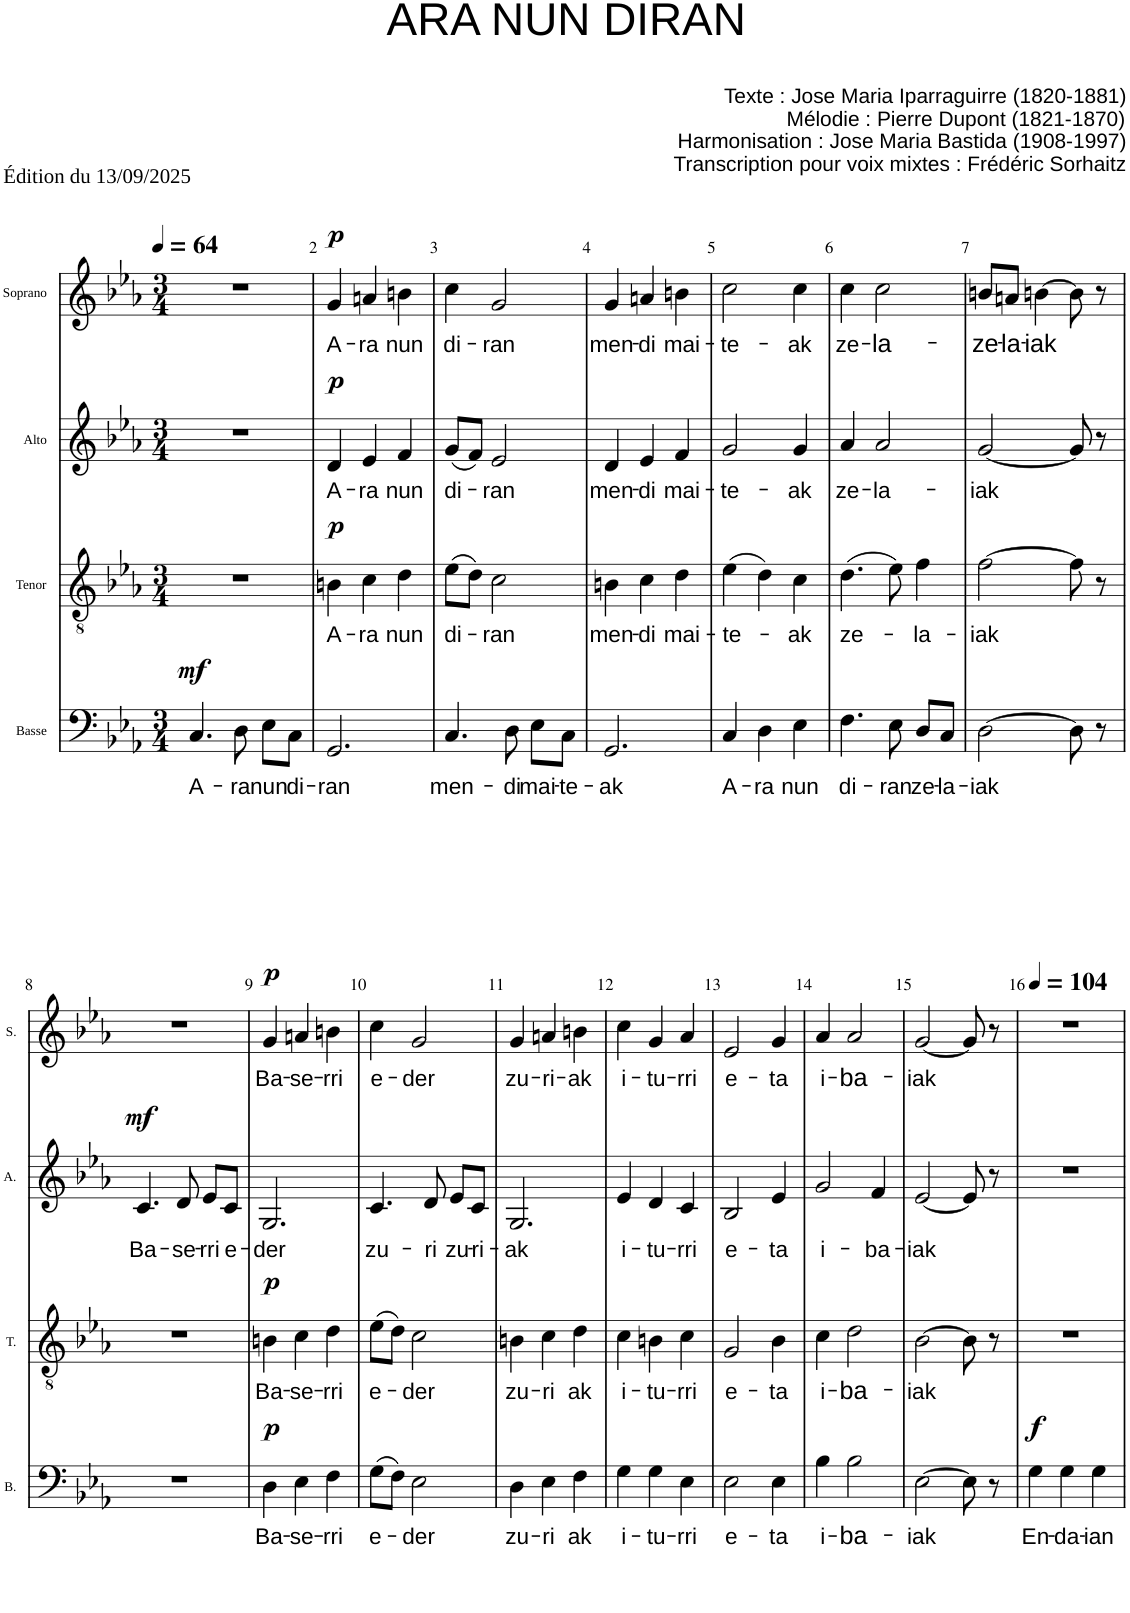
**kern	**text	**dynam	**kern	**text	**dynam	**kern	**text	**dynam	**kern	**text	**dynam
*part4	*part4	*part4	*part3	*part3	*part3	*part2	*part2	*part2	*part1	*part1	*part1
*staff4	*staff4	*staff4	*staff3	*staff3	*staff3	*staff2	*staff2	*staff2	*staff1	*staff1	*staff1
*I"Basse	*	*	*I"Tenor	*	*	*I"Alto	*	*	*I"Soprano	*	*
*I'B.	*	*	*I'T.	*	*	*I'A.	*	*	*I'S.	*	*
*clefF4	*	*	*clefGv2	*	*	*clefG2	*	*	*clefG2	*	*
*k[b-e-a-]	*	*	*k[b-e-a-]	*	*	*k[b-e-a-]	*	*	*k[b-e-a-]	*	*
*M3/4	*	*	*M3/4	*	*	*M3/4	*	*	*M3/4	*	*
*MM64	*	*	*MM64	*	*	*MM64	*	*	*MM64	*	*
=1	=1	=1	=1	=1	=1	=1	=1	=1	=1	=1	=1
!	!LO:LY:b	!LO:DY:a	!	!	!	!	!	!	!	!	!
4.C/	A-	mf	2.r	.	.	2.r	.	.	2.r	.	.
!	!LO:LY:b	!	!	!	!	!	!	!	!	!	!
8D\	-ra	.	.	.	.	.	.	.	.	.	.
!	!LO:LY:b	!	!	!	!	!	!	!	!	!	!
8E-\L	nun	.	.	.	.	.	.	.	.	.	.
!	!LO:LY:b	!	!	!	!	!	!	!	!	!	!
8C\J	di-	.	.	.	.	.	.	.	.	.	.
=2	=2	=2	=2	=2	=2	=2	=2	=2	=2	=2	=2
!	!LO:LY:b	!	!	!LO:LY:b	!LO:DY:a	!	!LO:LY:b	!LO:DY:a	!	!LO:LY:b	!LO:DY:a
2.GG/	-ran	.	4Bn\	A-	p	4d/	A-	p	4g/	A-	p
!	!	!	!	!LO:LY:b	!	!	!LO:LY:b	!	!	!LO:LY:b	!
.	.	.	4c\	-ra	.	4e-/	-ra	.	4an/	-ra	.
!	!	!	!	!LO:LY:b	!	!	!LO:LY:b	!	!	!LO:LY:b	!
.	.	.	4d\	nun	.	4f/	nun	.	4bn\	nun	.
=3	=3	=3	=3	=3	=3	=3	=3	=3	=3	=3	=3
!	!LO:LY:b	!	!	!LO:LY:b	!	!	!LO:LY:b	!	!	!LO:LY:b	!
4.C/	men-	.	(8e-\L	di-	.	(8g/L	di-	.	4cc\	di-	.
.	.	.	8d\J)	.	.	8f/J)	.	.	.	.	.
!	!	!	!	!LO:LY:b	!	!	!LO:LY:b	!	!	!LO:LY:b	!
.	.	.	2c\	-ran	.	2e-/	-ran	.	2g/	-ran	.
!	!LO:LY:b	!	!	!	!	!	!	!	!	!	!
8D\	-di	.	.	.	.	.	.	.	.	.	.
!	!LO:LY:b	!	!	!	!	!	!	!	!	!	!
8E-\L	mai-	.	.	.	.	.	.	.	.	.	.
!	!LO:LY:b	!	!	!	!	!	!	!	!	!	!
8C\J	-te-	.	.	.	.	.	.	.	.	.	.
=4	=4	=4	=4	=4	=4	=4	=4	=4	=4	=4	=4
!	!LO:LY:b	!	!	!LO:LY:b	!	!	!LO:LY:b	!	!	!LO:LY:b	!
2.GG/	-ak	.	4Bn\	men-	.	4d/	men-	.	4g/	men-	.
!	!	!	!	!LO:LY:b	!	!	!LO:LY:b	!	!	!LO:LY:b	!
.	.	.	4c\	-di	.	4e-/	-di	.	4an/	-di	.
!	!	!	!	!LO:LY:b	!	!	!LO:LY:b	!	!	!LO:LY:b	!
.	.	.	4d\	mai-	.	4f/	mai-	.	4bn\	mai-	.
=5	=5	=5	=5	=5	=5	=5	=5	=5	=5	=5	=5
!	!LO:LY:b	!	!	!LO:LY:b	!	!	!LO:LY:b	!	!	!LO:LY:b	!
4C/	A-	.	(4e-\	-te-	.	2g/	-te-	.	2cc\	-te-	.
!	!LO:LY:b	!	!	!	!	!	!	!	!	!	!
4D\	-ra	.	4d\)	.	.	.	.	.	.	.	.
!	!LO:LY:b	!	!	!LO:LY:b	!	!	!LO:LY:b	!	!	!LO:LY:b	!
4E-\	nun	.	4c\	-ak	.	4g/	-ak	.	4cc\	-ak	.
=6	=6	=6	=6	=6	=6	=6	=6	=6	=6	=6	=6
!	!LO:LY:b	!	!	!LO:LY:b	!	!	!LO:LY:b	!	!	!LO:LY:b	!
4.F\	di-	.	(4.d\	ze-	.	4a-/	ze-	.	4cc\	ze-	.
!	!	!	!	!	!	!	!LO:LY:b	!	!	!LO:LY:b	!
.	.	.	.	.	.	2a-/	-la-	.	2cc\	-la-	.
!	!LO:LY:b	!	!	!	!	!	!	!	!	!	!
8E-\	-ran	.	8e-\)	.	.	.	.	.	.	.	.
!	!LO:LY:b	!	!	!LO:LY:b	!	!	!	!	!	!	!
8D/L	ze-	.	4f\	-la-	.	.	.	.	.	.	.
!	!LO:LY:b	!	!	!	!	!	!	!	!	!	!
8C/J	-la-	.	.	.	.	.	.	.	.	.	.
=7	=7	=7	=7	=7	=7	=7	=7	=7	=7	=7	=7
!	!LO:LY:b	!	!	!LO:LY:b	!	!	!LO:LY:b	!	!	!LO:LY:b	!
[2D\	-iak	.	[2f\	-iak	.	[2g/	-iak	.	8bn/L	-ze-	.
!	!	!	!	!	!	!	!	!	!	!LO:LY:b	!
.	.	.	.	.	.	.	.	.	8an/J	-la-	.
!	!	!	!	!	!	!	!	!	!	!LO:LY:b	!
.	.	.	.	.	.	.	.	.	[4bn\	-iak	.
8D\]	.	.	8f\]	.	.	8g/]	.	.	8b\]	.	.
8r	.	.	8r	.	.	8r	.	.	8r	.	.
!!LO:LB:g=z
=8	=8	=8	=8	=8	=8	=8	=8	=8	=8	=8	=8
!	!	!	!	!	!	!	!LO:LY:b	!LO:DY:a	!	!	!
2.r	.	.	2.r	.	.	4.c/	Ba-	mf	2.r	.	.
!	!	!	!	!	!	!	!LO:LY:b	!	!	!	!
.	.	.	.	.	.	8d/	-se-	.	.	.	.
!	!	!	!	!	!	!	!LO:LY:b	!	!	!	!
.	.	.	.	.	.	8e-/L	-rri	.	.	.	.
!	!	!	!	!	!	!	!LO:LY:b	!	!	!	!
.	.	.	.	.	.	8c/J	e-	.	.	.	.
=9	=9	=9	=9	=9	=9	=9	=9	=9	=9	=9	=9
!	!LO:LY:b	!LO:DY:a	!	!LO:LY:b	!LO:DY:a	!	!LO:LY:b	!	!	!LO:LY:b	!LO:DY:a
4D\	Ba-	p	4Bn\	Ba-	p	2.G/	-der	.	4g/	Ba-	p
!	!LO:LY:b	!	!	!LO:LY:b	!	!	!	!	!	!LO:LY:b	!
4E-\	-se-	.	4c\	-se-	.	.	.	.	4an/	-se-	.
!	!LO:LY:b	!	!	!LO:LY:b	!	!	!	!	!	!LO:LY:b	!
4F\	-rri	.	4d\	-rri	.	.	.	.	4bn\	-rri	.
=10	=10	=10	=10	=10	=10	=10	=10	=10	=10	=10	=10
!	!LO:LY:b	!	!	!LO:LY:b	!	!	!LO:LY:b	!	!	!LO:LY:b	!
(8G\L	e-	.	(8e-\L	e-	.	4.c/	zu-	.	4cc\	e-	.
8F\J)	.	.	8d\J)	.	.	.	.	.	.	.	.
!	!LO:LY:b	!	!	!LO:LY:b	!	!	!	!	!	!LO:LY:b	!
2E-\	-der	.	2c\	-der	.	.	.	.	2g/	-der	.
!	!	!	!	!	!	!	!LO:LY:b	!	!	!	!
.	.	.	.	.	.	8d/	-ri	.	.	.	.
!	!	!	!	!	!	!	!LO:LY:b	!	!	!	!
.	.	.	.	.	.	8e-/L	zu-	.	.	.	.
!	!	!	!	!	!	!	!LO:LY:b	!	!	!	!
.	.	.	.	.	.	8c/J	-ri-	.	.	.	.
=11	=11	=11	=11	=11	=11	=11	=11	=11	=11	=11	=11
!	!LO:LY:b	!	!	!LO:LY:b	!	!	!LO:LY:b	!	!	!LO:LY:b	!
4D\	zu-	.	4Bn\	zu-	.	2.G/	-ak	.	4g/	zu-	.
!	!LO:LY:b	!	!	!LO:LY:b	!	!	!	!	!	!LO:LY:b	!
4E-\	-ri	.	4c\	-ri	.	.	.	.	4an/	-ri-	.
!	!LO:LY:b	!	!	!LO:LY:b	!	!	!	!	!	!LO:LY:b	!
4F\	-ak	.	4d\	-ak	.	.	.	.	4bn\	-ak	.
=12	=12	=12	=12	=12	=12	=12	=12	=12	=12	=12	=12
!	!LO:LY:b	!	!	!LO:LY:b	!	!	!LO:LY:b	!	!	!LO:LY:b	!
4G\	-i-	.	4c\	i-	.	4e-/	i-	.	4cc\	i-	.
!	!LO:LY:b	!	!	!LO:LY:b	!	!	!LO:LY:b	!	!	!LO:LY:b	!
4G\	-tu-	.	4Bn\	-tu-	.	4d/	-tu-	.	4g/	-tu-	.
!	!LO:LY:b	!	!	!LO:LY:b	!	!	!LO:LY:b	!	!	!LO:LY:b	!
4E-\	-rri	.	4c\	-rri	.	4c/	-rri	.	4a-/	-rri	.
=13	=13	=13	=13	=13	=13	=13	=13	=13	=13	=13	=13
!	!LO:LY:b	!	!	!LO:LY:b	!	!	!LO:LY:b	!	!	!LO:LY:b	!
2E-\	e-	.	2G/	e-	.	2B-/	e-	.	2e-/	e-	.
!	!LO:LY:b	!	!	!LO:LY:b	!	!	!LO:LY:b	!	!	!LO:LY:b	!
4E-\	-ta	.	4B-\	-ta	.	4e-/	-ta	.	4g/	-ta	.
=14	=14	=14	=14	=14	=14	=14	=14	=14	=14	=14	=14
!	!LO:LY:b	!	!	!LO:LY:b	!	!	!LO:LY:b	!	!	!LO:LY:b	!
4B-\	i-	.	4c\	i-	.	2g/	i-	.	4a-/	i-	.
!	!LO:LY:b	!	!	!LO:LY:b	!	!	!	!	!	!LO:LY:b	!
2B-\	-ba-	.	2d\	-ba-	.	.	.	.	2a-/	-ba-	.
!	!	!	!	!	!	!	!LO:LY:b	!	!	!	!
.	.	.	.	.	.	4f/	-ba-	.	.	.	.
=15	=15	=15	=15	=15	=15	=15	=15	=15	=15	=15	=15
!	!LO:LY:b	!	!	!LO:LY:b	!	!	!LO:LY:b	!	!	!LO:LY:b	!
[2E-\	-iak	.	[2B-\	-iak	.	[2e-/	-iak	.	[2g/	-iak	.
8E-\]	.	.	8B-\]	.	.	8e-/]	.	.	8g/]	.	.
8r	.	.	8r	.	.	8r	.	.	8r	.	.
=16	=16	=16	=16	=16	=16	=16	=16	=16	=16	=16	=16
*	*	*	*	*	*	*	*	*	*MM104	*	*
!	!LO:LY:b	!LO:DY:a	!	!	!	!	!	!	!	!	!
4G\	En-	f	2.r	.	.	2.r	.	.	2.r	.	.
!	!LO:LY:b	!	!	!	!	!	!	!	!	!	!
4G\	-da-	.	.	.	.	.	.	.	.	.	.
!	!LO:LY:b	!	!	!	!	!	!	!	!	!	!
4G\	-ian	.	.	.	.	.	.	.	.	.	.
=	=	=	=	=	=	=	=	=	=	=	=
*-	*-	*-	*-	*-	*-	*-	*-	*-	*-	*-	*-
